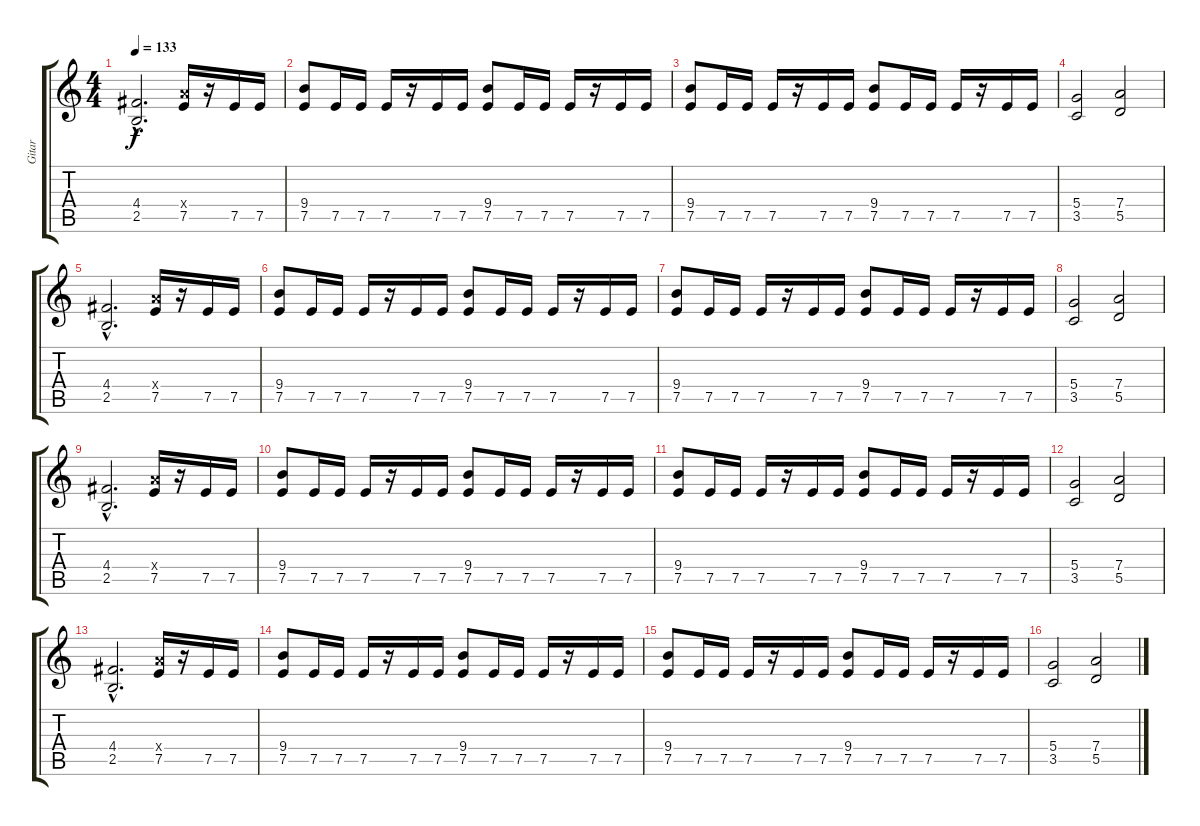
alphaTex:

\track ("Gitar" "Gitar") {instrument distortionguitar}
\staff {score tabs}
\tuning (E4 B3 G3 D3 A2 E2) {hide}
\ts (4 4)
\tempo 133
\clef g2
\ks c
(4.4{hac} 2.5{hac}).2{d dy f} (7.4{x} 7.5).16 r.16 7.5.16 7.5.16 |
(9.4 7.5).8 7.5.16 7.5.16 7.5.16 r.16 7.5.16 7.5.16 (9.4 7.5).8 7.5.16 7.5.16 7.5.16 r.16 7.5.16 7.5.16 |
(9.4 7.5).8 7.5.16 7.5.16 7.5.16 r.16 7.5.16 7.5.16 (9.4 7.5).8 7.5.16 7.5.16 7.5.16 r.16 7.5.16 7.5.16 |
(5.4 3.5).2 (7.4 5.5).2 |
(4.4{hac} 2.5{hac}).2{d} (7.4{x} 7.5).16 r.16 7.5.16 7.5.16 |
(9.4 7.5).8 7.5.16 7.5.16 7.5.16 r.16 7.5.16 7.5.16 (9.4 7.5).8 7.5.16 7.5.16 7.5.16 r.16 7.5.16 7.5.16 |
(9.4 7.5).8 7.5.16 7.5.16 7.5.16 r.16 7.5.16 7.5.16 (9.4 7.5).8 7.5.16 7.5.16 7.5.16 r.16 7.5.16 7.5.16 |
(5.4 3.5).2 (7.4 5.5).2 |
(4.4{hac} 2.5{hac}).2{d} (7.4{x} 7.5).16 r.16 7.5.16 7.5.16 |
(9.4 7.5).8 7.5.16 7.5.16 7.5.16 r.16 7.5.16 7.5.16 (9.4 7.5).8 7.5.16 7.5.16 7.5.16 r.16 7.5.16 7.5.16 |
(9.4 7.5).8 7.5.16 7.5.16 7.5.16 r.16 7.5.16 7.5.16 (9.4 7.5).8 7.5.16 7.5.16 7.5.16 r.16 7.5.16 7.5.16 |
(5.4 3.5).2 (7.4 5.5).2 |
(4.4{hac} 2.5{hac}).2{d} (7.4{x} 7.5).16 r.16 7.5.16 7.5.16 |
(9.4 7.5).8 7.5.16 7.5.16 7.5.16 r.16 7.5.16 7.5.16 (9.4 7.5).8 7.5.16 7.5.16 7.5.16 r.16 7.5.16 7.5.16 |
(9.4 7.5).8 7.5.16 7.5.16 7.5.16 r.16 7.5.16 7.5.16 (9.4 7.5).8 7.5.16 7.5.16 7.5.16 r.16 7.5.16 7.5.16 |
(5.4 3.5).2 (7.4 5.5).2
